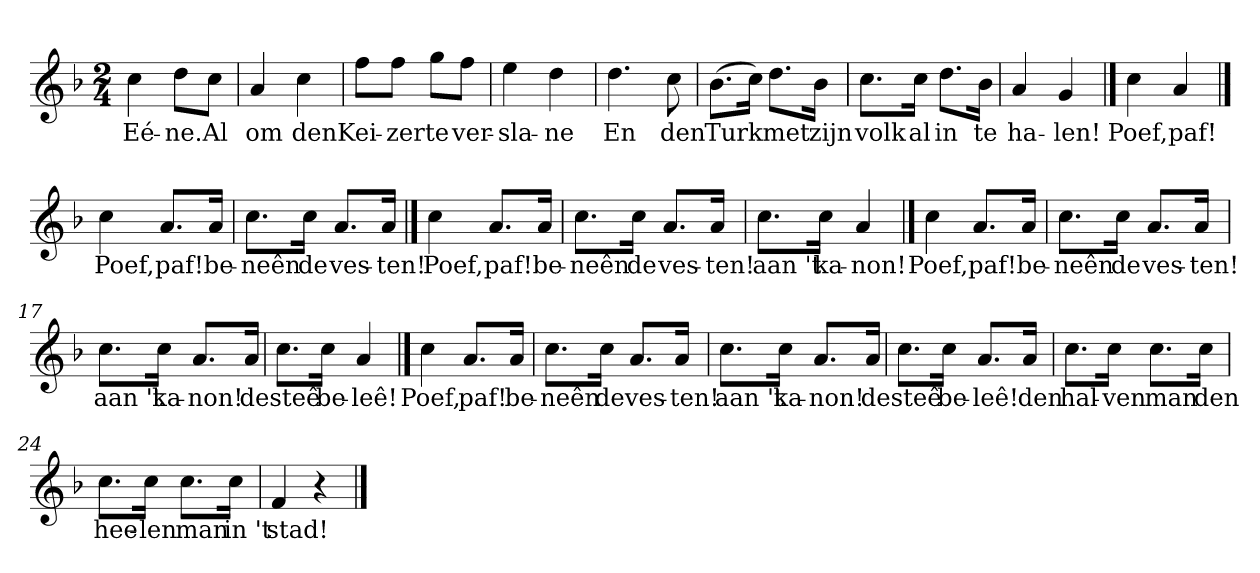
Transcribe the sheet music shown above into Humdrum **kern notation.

**kern	**text
*part1	*part1
*staff1	*staff1
*clefG2	*
*k[b-]	*
*F:	*
*M2/4	*
*MM120	*
=1	=1
4cc	Eé-
8dd\L	-ne.
8cc\J	Al
=2	=2
4a	om
4cc	den
=3	=3
8ff\L	Kei-
8ff\J	-zer
8gg\L	te
8ff\J	ver-
=4	=4
4ee	-sla-
4dd	-ne
=5	=5
4.dd	En
8cc	den
=6	=6
(8.b-\L	Turk
16cc\Jk)	.
8.dd\L	met
16b-\Jk	zijn
=7	=7
8.cc\L	volk
16cc\Jk	al
8.dd\L	in
16b-\Jk	te
=8	=8
4a	ha-
4g	-len!
==9	==9
4cc	Poef,
4a	paf!
==10	==10
4cc	Poef,
8.a/L	paf!
16a/Jk	be-
=11	=11
8.cc\L	-neên
16cc\Jk	de
8.a/L	ves-
16a/Jk	-ten!
==12	==12
4cc	Poef,
8.a/L	paf!
16a/Jk	be-
=13	=13
8.cc\L	-neên
16cc\Jk	de
8.a/L	ves-
16a/Jk	-ten!
=14	=14
8.cc\L	aan 't
16cc\Jk	ka-
4a	-non!
==15	==15
4cc	Poef,
8.a/L	paf!
16a/Jk	be-
=16	=16
8.cc\L	-neên
16cc\Jk	de
8.a/L	ves-
16a/Jk	-ten!
=17	=17
8.cc\L	aan 't
16cc\Jk	ka-
8.a/L	-non!
16a/Jk	de
=18	=18
8.cc\L	steê
16cc\Jk	be-
4a	-leê!
==19	==19
4cc	Poef,
8.a/L	paf!
16a/Jk	be-
=20	=20
8.cc\L	-neên
16cc\Jk	de
8.a/L	ves-
16a/Jk	-ten!
=21	=21
8.cc\L	aan 't
16cc\Jk	ka-
8.a/L	-non!
16a/Jk	de
=22	=22
8.cc\L	steê
16cc\Jk	be-
8.a/L	-leê!
16a/Jk	den
=23	=23
8.cc\L	hal-
16cc\Jk	-ven
8.cc\L	man
16cc\Jk	den
=24	=24
8.cc\L	hee-
16cc\Jk	-len
8.cc\L	man
16cc\Jk	in 't
=25	=25
4f	stad!
4r	.
==	==
*-	*-
